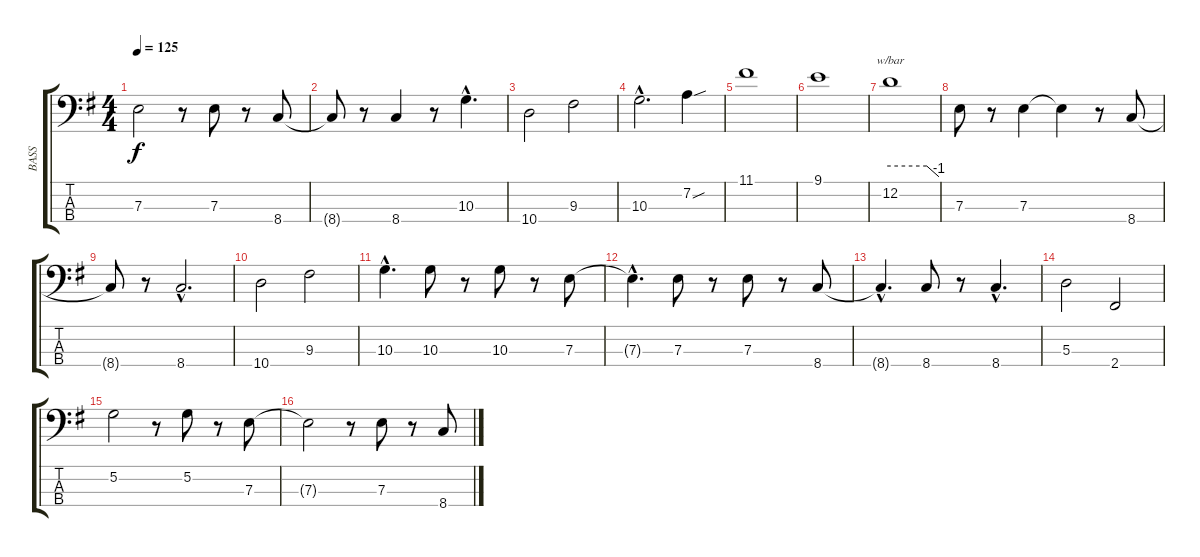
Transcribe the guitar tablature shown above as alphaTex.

\track ("BASS" "BASS") {instrument fretlessbass}
\staff {score tabs}
\tuning (G2 D2 A1 E1) {hide}
\ts (4 4)
\tempo 125
\clef f4
\ks g
7.3.2{dy f} r.8 7.3.8 r.8 8.4.8 |
8.4{t}.8 r.8 8.4.4 r.8 10.3{hac}.4{d} |
10.4.2 9.3.2 |
10.3{hac}.2{d} 7.2{sou}.4 |
11.1.1 |
9.1.1 |
12.2.1{tbe (custom default 0 0 45 0 60 -4)} |
7.3.8 r.8 7.3.4 7.3{t}.4 r.8 8.4.8 |
8.4{t}.8 r.8 8.4{hac}.2{d} |
10.4.2 9.3.2 |
10.3{hac}.4{d} 10.3.8 r.8 10.3.8 r.8 7.3.8 |
7.3{hac t}.4{d} 7.3.8 r.8 7.3.8 r.8 8.4.8 |
8.4{hac t}.4{d} 8.4.8 r.8 8.4{hac}.4{d} |
5.3.2 2.4.2 |
5.2.2 r.8 5.2.8 r.8 7.3.8 |
7.3{t}.2 r.8 7.3.8 r.8 8.4.8
